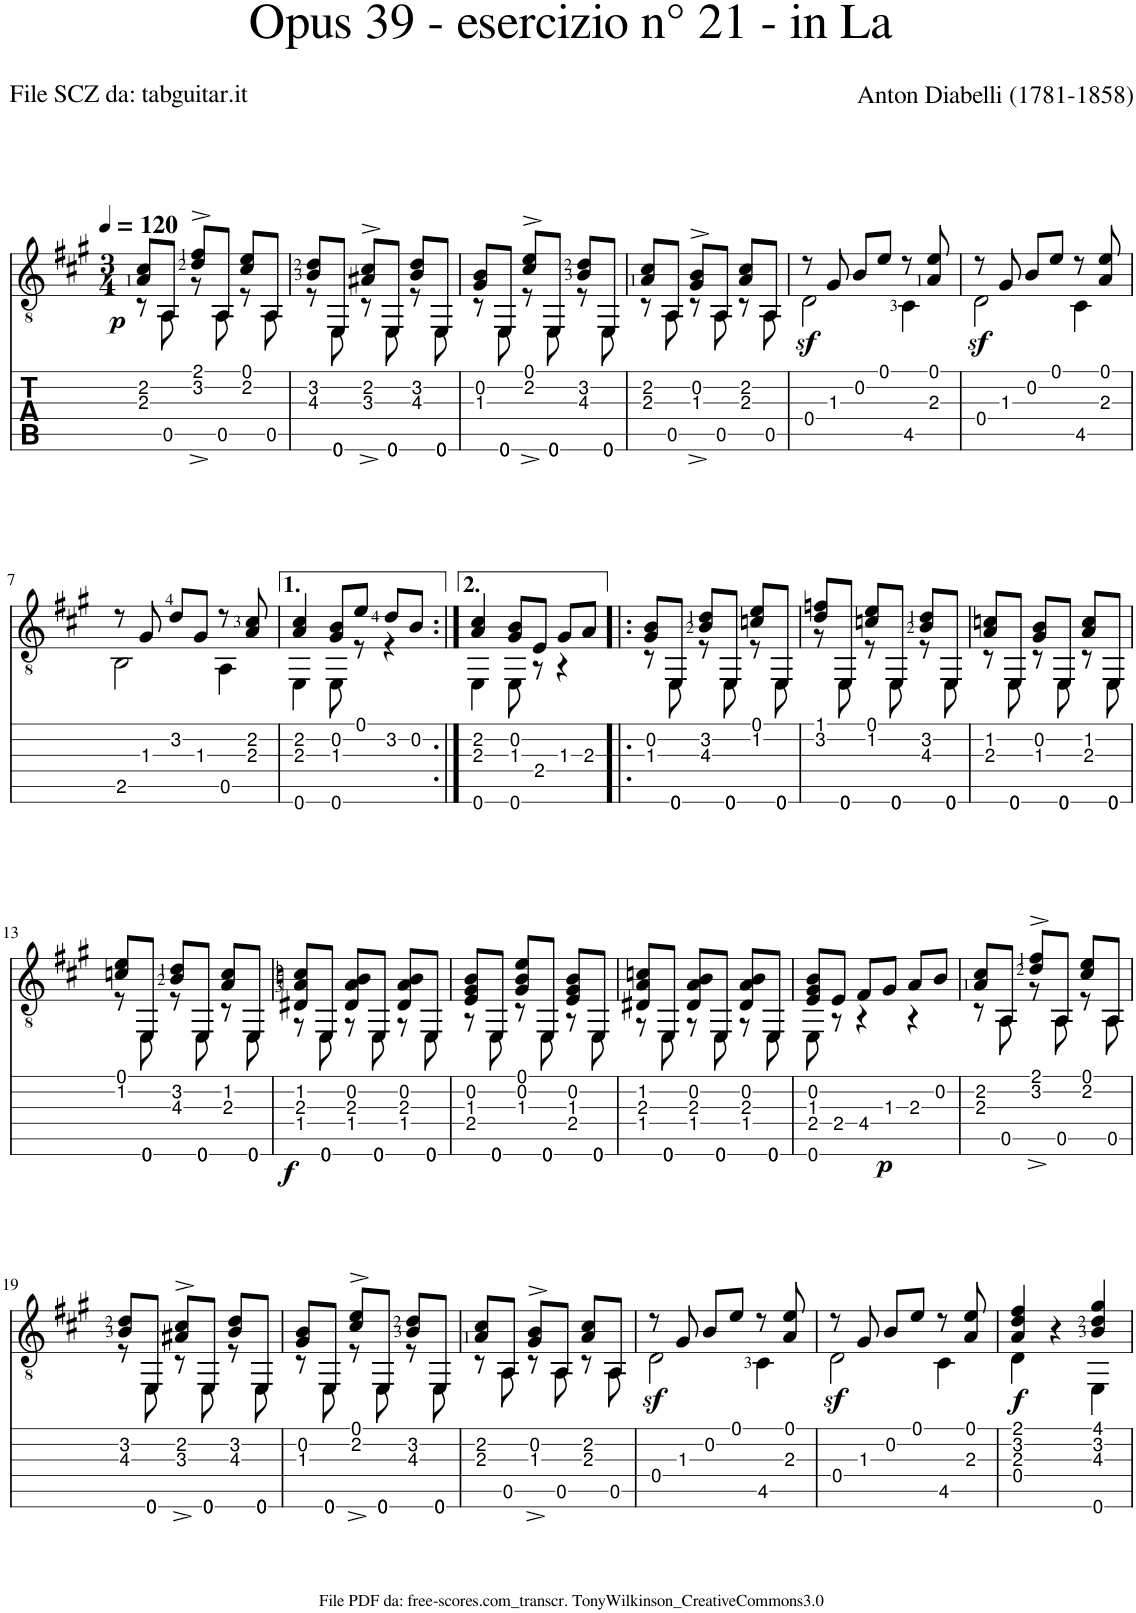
**kern	**kern	**dynam
*part1	*part1	*part1
*staff2	*staff1	*staff1/2
*I"Guitar	*	*
*I'Guit.	*	*
*stria6	*	*
*	*clefGv2	*
*k[f#c#g#]	*k[f#c#g#]	*
*M3/4	*M3/4	*
*MM120	*MM120	*
=1	=1	=1
*^	*^	*
!	!	!	!	!LO:DY:b
8A\ 8c#\L	8r	8A/ 8c#/L	8r	p
8AAJ	8AA	8AA/J	8AA\	.
8d^\ 8f#^\L	8r	8d/^ 8f#/^L	8r	.
8AAJ	8AA	8AA/J	8AA\	.
8c#\ 8e\L	8r	8c#/ 8e/L	8r	.
8AAJ	8AA	8AA/J	8AA\	.
=2	=2	=2	=2	=2
8B\ 8d\L	8r	8B/ 8d/L	8r	.
8EEJ	8EE	8EE/J	8EE\	.
8A#^\ 8c#^\L	8r	8A#X/^ 8c#/^L	8r	.
8EEJ	8EE	8EE/J	8EE\	.
8B\ 8d\L	8r	8B/ 8d/L	8r	.
8EEJ	8EE	8EE/J	8EE\	.
=3	=3	=3	=3	=3
8G#\ 8B\L	8r	8G#/ 8B/L	8r	.
8EEJ	8EE	8EE/J	8EE\	.
8c#^\ 8e^\L	8r	8c#/^ 8e/^L	8r	.
8EEJ	8EE	8EE/J	8EE\	.
8B\ 8d\L	8r	8B/ 8d/L	8r	.
8EEJ	8EE	8EE/J	8EE\	.
=4	=4	=4	=4	=4
8A\ 8c#\L	8r	8A/ 8c#/L	8r	.
8AAJ	8AA	8AA/J	8AA\	.
8G#^\ 8B^\L	8r	8G#/^ 8B/^L	8r	.
8AAJ	8AA	8AA/J	8AA\	.
8A\ 8c#\L	8r	8A/ 8c#/L	8r	.
8AAJ	8AA	8AA/J	8AA\	.
=5	=5	=5	=5	=5
!	!	!	!	!LO:DY:b
8r	2D	8r	2D\	sf
8G#	.	8G#/	.	.
8BL	.	8B/L	.	.
8eJ	.	8e/J	.	.
8r	4C#	8r	4C#\	.
8A 8e	.	8A/ 8e/	.	.
=6	=6	=6	=6	=6
!	!	!	!	!LO:DY:b
8r	2D	8r	2D\	sf
8G#	.	8G#/	.	.
8BL	.	8B/L	.	.
8eJ	.	8e/J	.	.
8r	4C#	8r	4C#\	.
8A 8e	.	8A/ 8e/	.	.
!!LO:LB:g=z	!!
=7	=7	=7	=7	=7
8r	2BB	8r	2BB\	.
8G#	.	8G#/	.	.
8dL	.	8d/L	.	.
8G#J	.	8G#/J	.	.
8r	4AA	8r	4AA\	.
8A 8c#	.	8A/ 8c#/	.	.
=8	=8	=8	=8	=8
4A 4c#	4EE	4A/ 4c#/	4EE\	.
8G#\ 8B\L	8EE	8G#/ 8B/L	8EE\	.
8eJ	8r	8e/J	8r	.
8dL	4r	8d/L	4r	.
8BJ	.	8B/J	.	.
=9:|!	=9:|!	=9:|!	=9:|!	=9:|!
4A 4c#	4EE	4A/ 4c#/	4EE\	.
8G#\ 8B\L	8EE	8G#/ 8B/L	8EE\	.
8EJ	8r	8E/J	8r	.
8G#L	4r	8G#/L	4r	.
8AJ	.	8A/J	.	.
=10!|:	=10!|:	=10!|:	=10!|:	=10!|:
8G#\ 8B\L	8r	8G#/ 8B/L	8r	.
8EEJ	8EE	8EE/J	8EE\	.
8B\ 8d\L	8r	8B/ 8d/L	8r	.
8EEJ	8EE	8EE/J	8EE\	.
8c\ 8e\L	8r	8cn/ 8e/L	8r	.
8EEJ	8EE	8EE/J	8EE\	.
=11	=11	=11	=11	=11
8d\ 8f\L	8r	8d/ 8fn/L	8r	.
8EEJ	8EE	8EE/J	8EE\	.
8c\ 8e\L	8r	8cn/ 8e/L	8r	.
8EEJ	8EE	8EE/J	8EE\	.
8B\ 8d\L	8r	8B/ 8d/L	8r	.
8EEJ	8EE	8EE/J	8EE\	.
=12	=12	=12	=12	=12
8A\ 8c\L	8r	8A/ 8cn/L	8r	.
8EEJ	8EE	8EE/J	8EE\	.
8G#\ 8B\L	8r	8G#/ 8B/L	8r	.
8EEJ	8EE	8EE/J	8EE\	.
8A\ 8c\L	8r	8A/ 8c/L	8r	.
8EEJ	8EE	8EE/J	8EE\	.
!!LO:LB:g=z	!!
=13	=13	=13	=13	=13
8c\ 8e\L	8r	8cn/ 8e/L	8r	.
8EEJ	8EE	8EE/J	8EE\	.
8B\ 8d\L	8r	8B/ 8d/L	8r	.
8EEJ	8EE	8EE/J	8EE\	.
8A\ 8c\L	8r	8A/ 8c/L	8r	.
8EEJ	8EE	8EE/J	8EE\	.
=14	=14	=14	=14	=14
!	!	!	!	!LO:DY:b=2
8D#\ 8A\ 8c\L	8r	8D#X/ 8A/ 8cn/L	8r	f
8EEJ	8EE	8EE/J	8EE\	.
8D#\ 8A\ 8B\L	8r	8D#/ 8A/ 8B/L	8r	.
8EEJ	8EE	8EE/J	8EE\	.
8D#\ 8A\ 8B\L	8r	8D#/ 8A/ 8B/L	8r	.
8EEJ	8EE	8EE/J	8EE\	.
=15	=15	=15	=15	=15
8E\ 8G#\ 8B\L	8r	8E/ 8G#/ 8B/L	8r	.
8EEJ	8EE	8EE/J	8EE\	.
8G#\ 8B\ 8e\L	8r	8G#/ 8B/ 8e/L	8r	.
8EEJ	8EE	8EE/J	8EE\	.
8E\ 8G#\ 8B\L	8r	8E/ 8G#/ 8B/L	8r	.
8EEJ	8EE	8EE/J	8EE\	.
=16	=16	=16	=16	=16
8D#\ 8A\ 8c\L	8r	8D#X/ 8A/ 8cn/L	8r	.
8EEJ	8EE	8EE/J	8EE\	.
8D#\ 8A\ 8B\L	8r	8D#/ 8A/ 8B/L	8r	.
8EEJ	8EE	8EE/J	8EE\	.
8D#\ 8A\ 8B\L	8r	8D#/ 8A/ 8B/L	8r	.
8EEJ	8EE	8EE/J	8EE\	.
=17	=17	=17	=17	=17
8E\ 8G#\ 8B\L	8EE	8E/ 8G#/ 8B/L	8EE\	.
8EJ	8r	8E/J	8r	.
8F#L	4r	8F#/L	4r	.
!	!	!	!	!LO:DY:b=2
8G#J	.	8G#/J	.	p
8AL	4r	8A/L	4r	.
8BJ	.	8B/J	.	.
=18	=18	=18	=18	=18
8A\ 8c#\L	8r	8A/ 8c#/L	8r	.
8AAJ	8AA	8AA/J	8AA\	.
8d^\ 8f#^\L	8r	8d/^ 8f#/^L	8r	.
8AAJ	8AA	8AA/J	8AA\	.
8c#\ 8e\L	8r	8c#/ 8e/L	8r	.
8AAJ	8AA	8AA/J	8AA\	.
!!LO:LB:g=z	!!
=19	=19	=19	=19	=19
8B\ 8d\L	8r	8B/ 8d/L	8r	.
8EEJ	8EE	8EE/J	8EE\	.
8A#X^\ 8c#^\L	8r	8A#X/^ 8c#/^L	8r	.
8EEJ	8EE	8EE/J	8EE\	.
8B\ 8d\L	8r	8B/ 8d/L	8r	.
8EEJ	8EE	8EE/J	8EE\	.
=20	=20	=20	=20	=20
8G#\ 8B\L	8r	8G#/ 8B/L	8r	.
8EEJ	8EE	8EE/J	8EE\	.
8c#^\ 8e^\L	8r	8c#/^ 8e/^L	8r	.
8EEJ	8EE	8EE/J	8EE\	.
8B\ 8d\L	8r	8B/ 8d/L	8r	.
8EEJ	8EE	8EE/J	8EE\	.
=21	=21	=21	=21	=21
8A\ 8c#\L	8r	8A/ 8c#/L	8r	.
8AAJ	8AA	8AA/J	8AA\	.
8G#^\ 8B^\L	8r	8G#/^ 8B/^L	8r	.
8AAJ	8AA	8AA/J	8AA\	.
8A\ 8c#\L	8r	8A/ 8c#/L	8r	.
8AAJ	8AA	8AA/J	8AA\	.
=22	=22	=22	=22	=22
!	!	!	!	!LO:DY:b
8r	2D	8r	2D\	sf
8G#	.	8G#/	.	.
8BL	.	8B/L	.	.
8eJ	.	8e/J	.	.
8r	4C#	8r	4C#\	.
8A 8e	.	8A/ 8e/	.	.
=23	=23	=23	=23	=23
!	!	!	!	!LO:DY:b
8r	2D	8r	2D\	sf
8G#	.	8G#/	.	.
8BL	.	8B/L	.	.
8eJ	.	8e/J	.	.
8r	4C#	8r	4C#\	.
8A 8e	.	8A/ 8e/	.	.
=24	=24	=24	=24	=24
!	!	!	!	!LO:DY:b
4A 4d 4f#	4D	4A/ 4d/ 4f#/	4D\	f
4r	4ryy	4r	4ryy	.
4B 4d 4g#	4EE	4B/ 4d/ 4g#/	4EE\	.
*v	*v	*	*	*
*	*v	*v	*
=	=	=
*-	*-	*-
